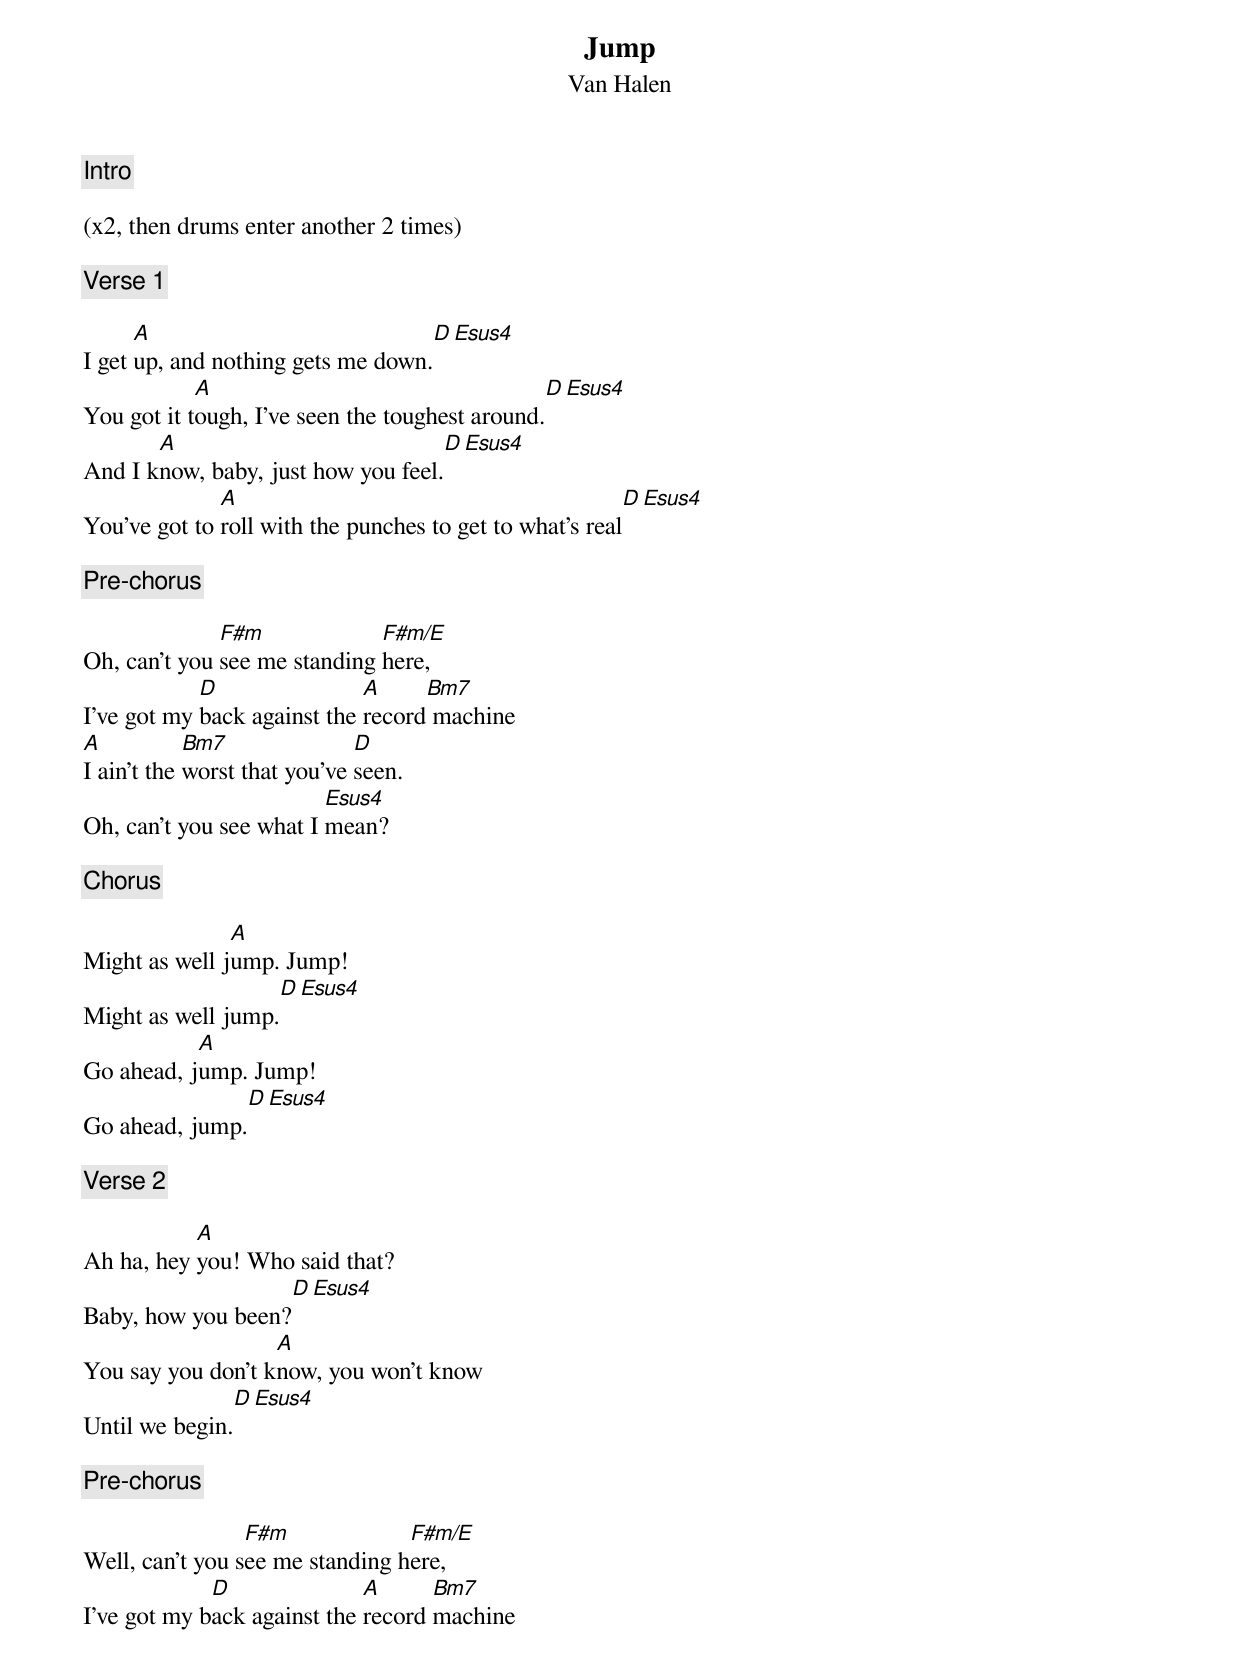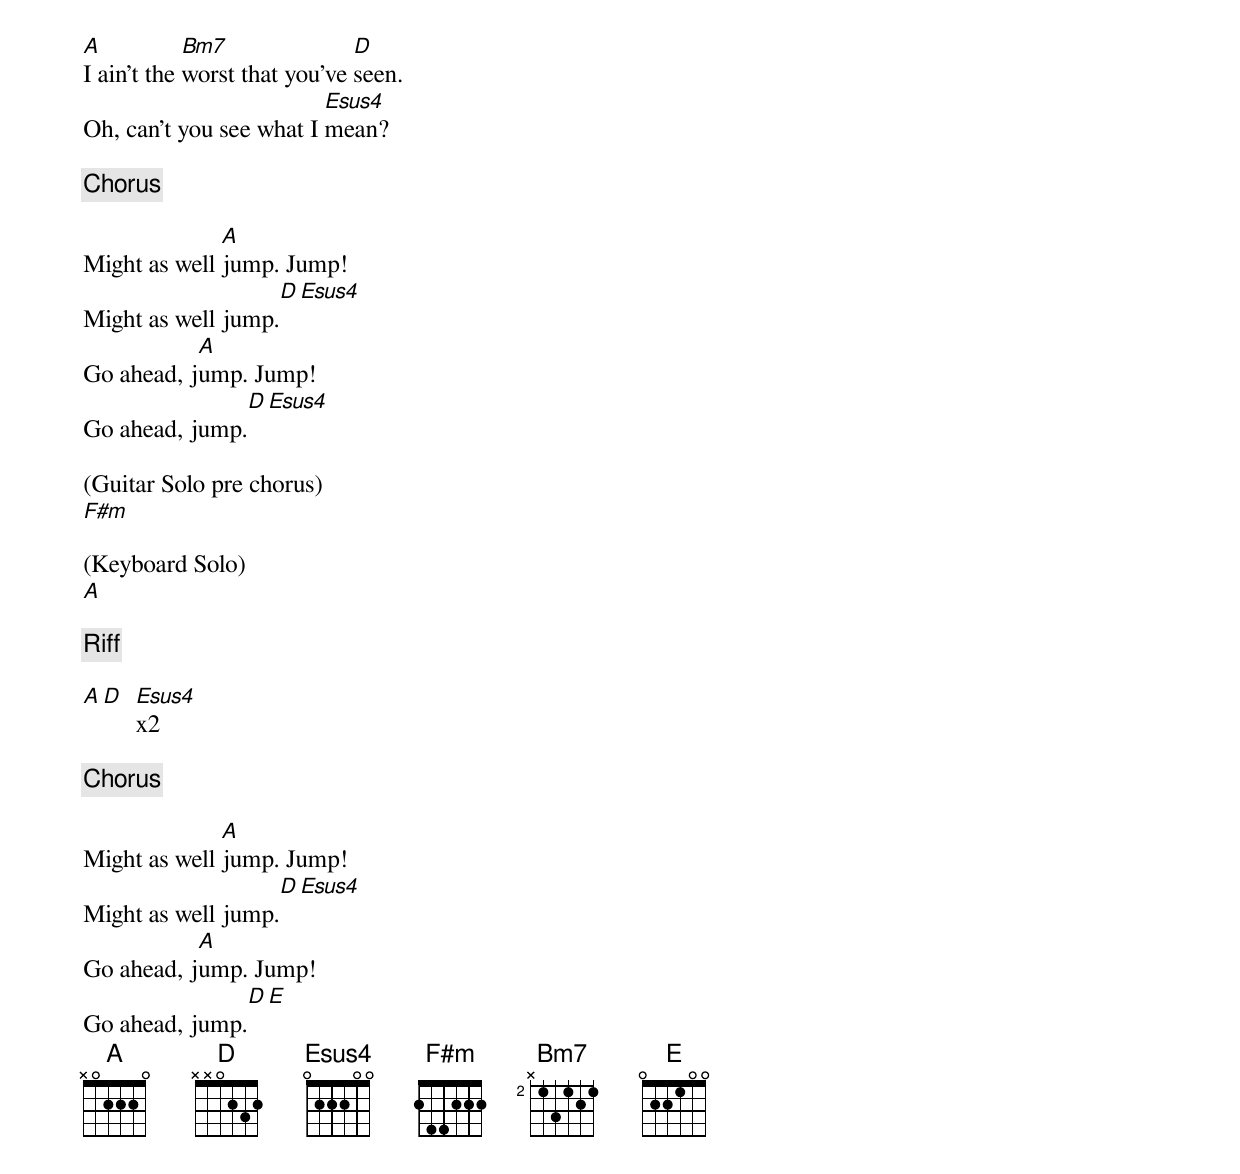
{t: Jump}
{st: Van Halen}
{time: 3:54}
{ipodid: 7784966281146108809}

{c: Intro}

(x2, then drums enter another 2 times)

{c: Verse 1}

I get [A]up, and nothing gets me down.[D][Esus4]
You got it t[A]ough, I've seen the toughest around.[D][Esus4]
And I k[A]now, baby, just how you feel.[D][Esus4]
You've got to [A]roll with the punches to get to what's real[D][Esus4]

{c: Pre-chorus}

Oh, can't you [F#m]see me standing [F#m/E]here,
I've got my [D]back against the [A]record[Bm7] machine
[A]I ain't the [Bm7]worst that you've [D]seen.
Oh, can't you see what I [Esus4]mean?

{c: Chorus}

Might as well j[A]ump. Jump!
Might as well jump.[D][Esus4]
Go ahead, j[A]ump. Jump!
Go ahead, jump.[D][Esus4]

{c: Verse 2}

Ah ha, hey [A]you! Who said that?
Baby, how you been?[D][Esus4]
You say you don't k[A]now, you won't know
Until we begin.[D][Esus4]

{c: Pre-chorus}

Well, can't you s[F#m]ee me standing h[F#m/E]ere,
I've got my b[D]ack against the [A]record [Bm7]machine
[A]I ain't the [Bm7]worst that you've [D]seen.
Oh, can't you see what I [Esus4]mean?

{c: Chorus}

Might as well [A]jump. Jump!
Might as well jump.[D][Esus4]
Go ahead, j[A]ump. Jump!
Go ahead, jump.[D][Esus4]

(Guitar Solo pre chorus)
[F#m]

(Keyboard Solo)
[A]

{c: Riff}

[A][D]  [Esus4]x2

{c: Chorus}

Might as well [A]jump. Jump!
Might as well jump.[D][Esus4]
Go ahead, j[A]ump. Jump!
Go ahead, jump.[D][E]
